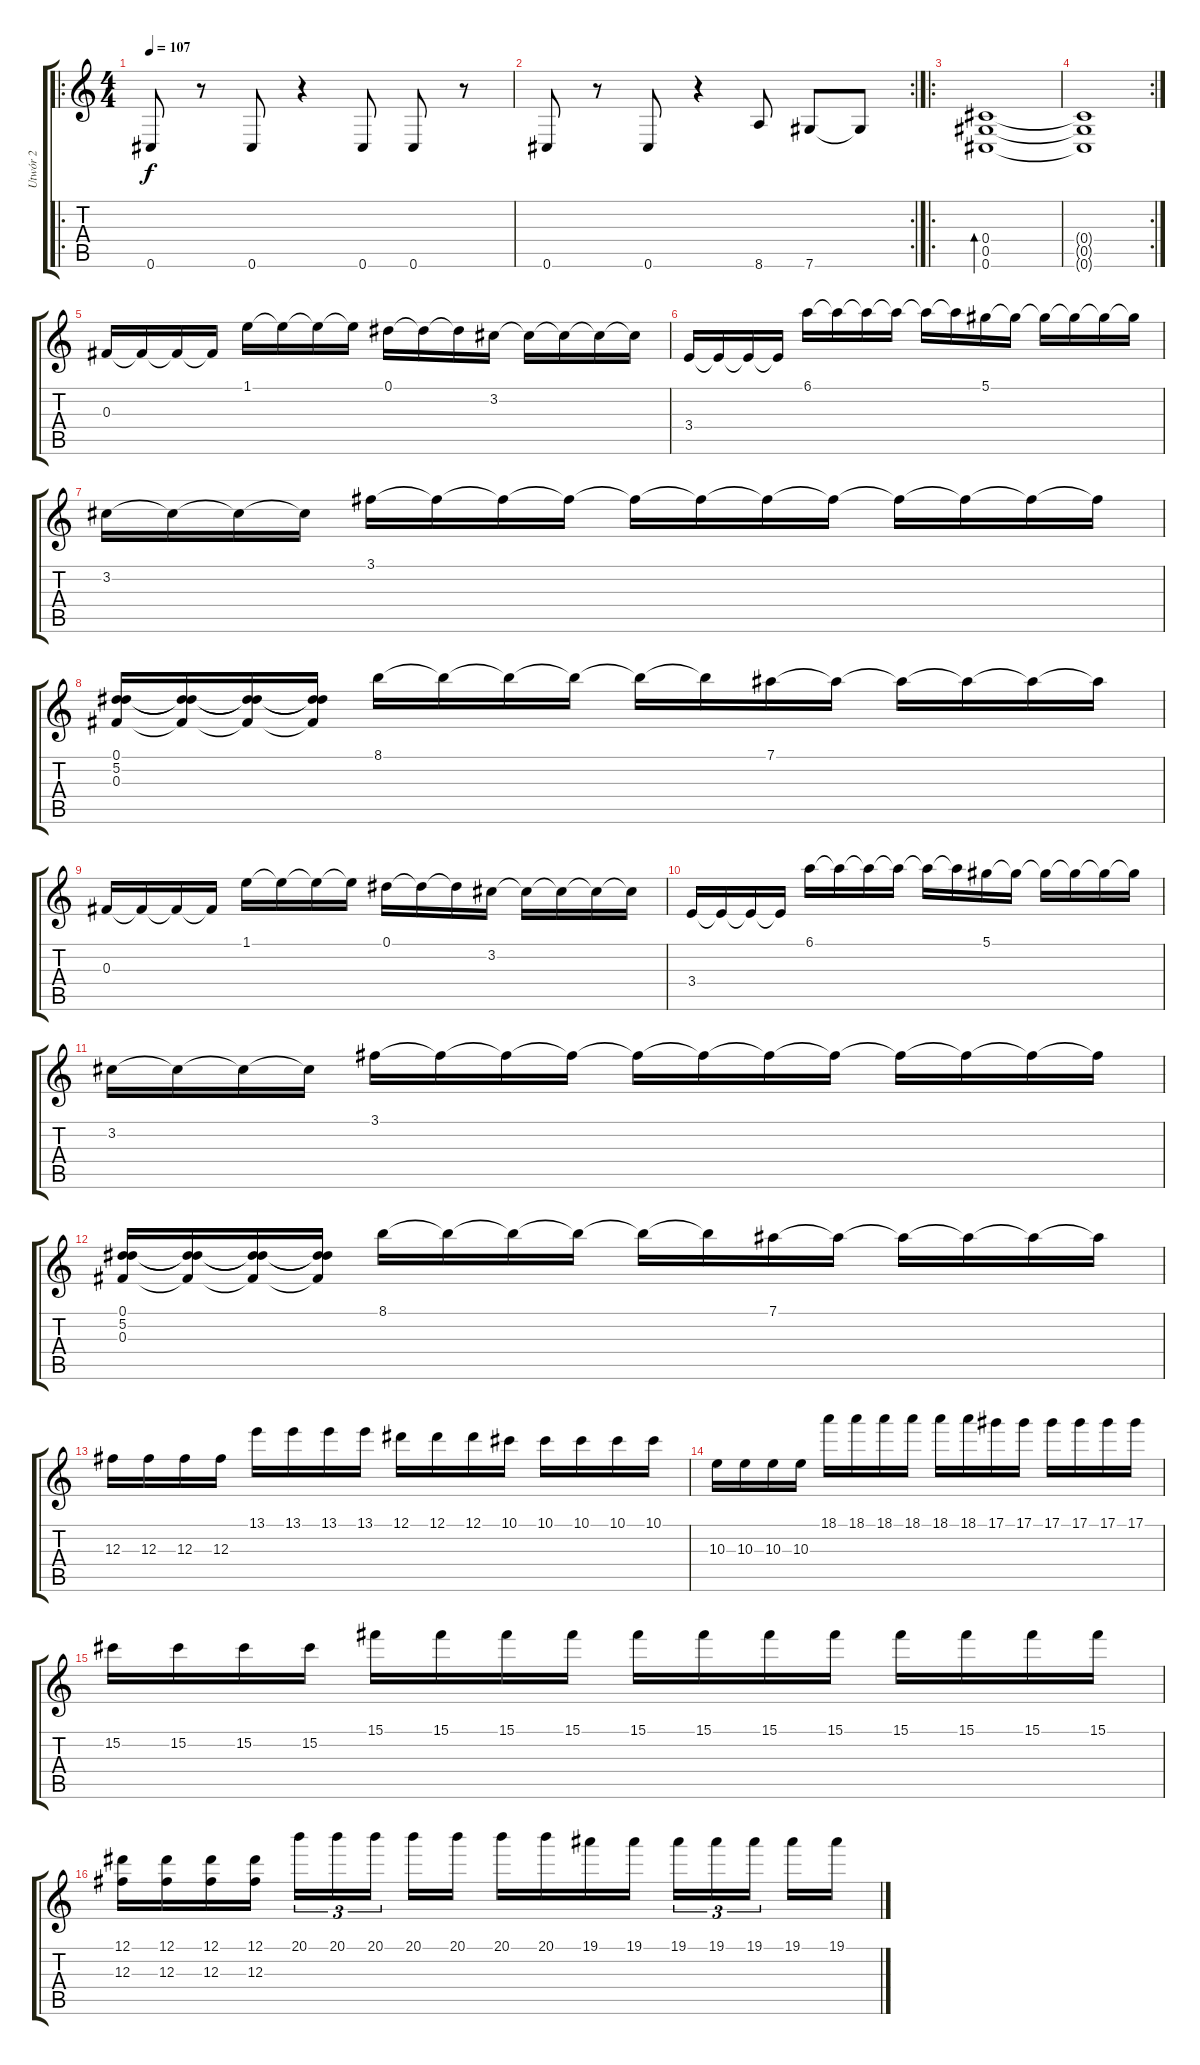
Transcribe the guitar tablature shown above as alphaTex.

\track ("Utwór 2" "Utwór 2") {instrument distortionguitar}
\staff {score tabs}
\tuning (Eb4 Bb3 Gb3 Db3 Ab2 Db2) {hide}
\ro
\ts (4 4)
\tempo 107
\clef g2
\ks c
0.6.8{dy f} r.8 0.6.8 r.4 0.6.8 0.6.8 r.8 |
\rc 2
0.6.8 r.8 0.6.8 r.4 8.6.8 7.6.8 7.6{t}.8 |
\ro
(0.4 0.5 0.6).1{bd 120} |
\rc 2
(0.4{t} 0.5{t} 0.6{t}).1 |
0.3.16{volume 11} 0.3{t}.16 0.3{t}.16 0.3{t}.16 1.1.16 1.1{t}.16 1.1{t}.16 1.1{t}.16 0.1.16 0.1{t}.16 0.1{t}.16 3.2.16 3.2{t}.16 3.2{t}.16 3.2{t}.16 3.2{t}.16 |
3.4.16 3.4{t}.16{volume 9} 3.4{t}.16 3.4{t}.16 6.1.16 6.1{t}.16 6.1{t}.16 6.1{t}.16 6.1{t}.16 6.1{t}.16 5.1.16 5.1{t}.16 5.1{t}.16 5.1{t}.16 5.1{t}.16 5.1{t}.16 |
3.2.16 3.2{t}.16 3.2{t}.16 3.2{t}.16 3.1.16 3.1{t}.16 3.1{t}.16 3.1{t}.16 3.1{t}.16 3.1{t}.16 3.1{t}.16 3.1{t}.16 3.1{t}.16 3.1{t}.16 3.1{t}.16 3.1{t}.16 |
(0.1 5.2 0.3).16 (0.1{t} 5.2{t} 0.3{t}).16 (0.1{t} 5.2{t} 0.3{t}).16 (0.1{t} 5.2{t} 0.3{t}).16 8.1.16 8.1{t}.16 8.1{t}.16 8.1{t}.16 8.1{t}.16 8.1{t}.16 7.1.16 7.1{t}.16 7.1{t}.16 7.1{t}.16 7.1{t}.16 7.1{t}.16 |
0.3.16{volume 9} 0.3{t}.16 0.3{t}.16 0.3{t}.16 1.1.16 1.1{t}.16 1.1{t}.16 1.1{t}.16 0.1.16 0.1{t}.16 0.1{t}.16 3.2.16 3.2{t}.16 3.2{t}.16 3.2{t}.16 3.2{t}.16 |
3.4.16 3.4{t}.16 3.4{t}.16 3.4{t}.16 6.1.16 6.1{t}.16 6.1{t}.16 6.1{t}.16 6.1{t}.16 6.1{t}.16 5.1.16 5.1{t}.16 5.1{t}.16 5.1{t}.16 5.1{t}.16 5.1{t}.16 |
3.2.16 3.2{t}.16 3.2{t}.16 3.2{t}.16 3.1.16 3.1{t}.16 3.1{t}.16 3.1{t}.16 3.1{t}.16 3.1{t}.16 3.1{t}.16 3.1{t}.16 3.1{t}.16 3.1{t}.16 3.1{t}.16 3.1{t}.16 |
(0.1 5.2 0.3).16 (0.1{t} 5.2{t} 0.3{t}).16 (0.1{t} 5.2{t} 0.3{t}).16 (0.1{t} 5.2{t} 0.3{t}).16 8.1.16 8.1{t}.16 8.1{t}.16 8.1{t}.16 8.1{t}.16 8.1{t}.16 7.1.16 7.1{t}.16 7.1{t}.16 7.1{t}.16 7.1{t}.16 7.1{t}.16 |
12.3.16{volume 12} 12.3.16 12.3.16 12.3.16 13.1.16 13.1.16 13.1.16 13.1.16 12.1.16 12.1.16 12.1.16 10.1.16 10.1.16 10.1.16 10.1.16 10.1.16 |
10.3.16 10.3.16 10.3.16 10.3.16 18.1.16 18.1.16 18.1.16 18.1.16 18.1.16 18.1.16 17.1.16 17.1.16 17.1.16 17.1.16 17.1.16 17.1.16 |
15.2.16 15.2.16 15.2.16 15.2.16 15.1.16 15.1.16 15.1.16 15.1.16 15.1.16 15.1.16 15.1.16 15.1.16 15.1.16 15.1.16 15.1.16 15.1.16 |
(12.1 12.3).16 (12.1 12.3).16 (12.1 12.3).16 (12.1 12.3).16 20.1.16{tu (3 2)} 20.1.16{tu (3 2)} 20.1.16{tu (3 2)} 20.1.16 20.1.16 20.1.16 20.1.16 19.1.16 19.1.16 19.1.16{tu (3 2)} 19.1.16{tu (3 2)} 19.1.16{tu (3 2)} 19.1.16 19.1.16
